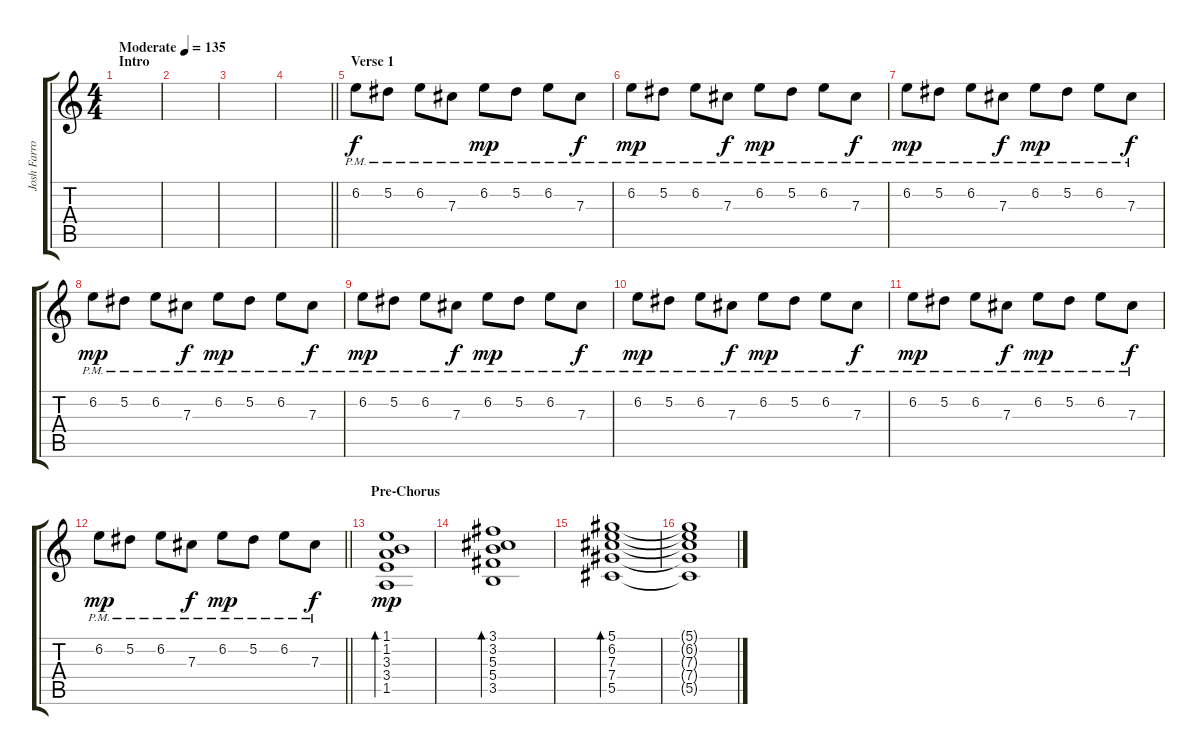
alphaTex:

\track ("Josh Farro (Lead Guitar)" "Josh Farro") {instrument overdrivenguitar}
\staff {score tabs}
\tuning (Eb4 Bb3 Gb3 Db3 Ab2 Db2) {hide}
\ts (4 4)
\section ("" "Intro")
\tempo (135 "Moderate")
\clef g2
\ks c
|
|
|
\barLineRight lightlight
|
\section ("" "Verse 1")
6.2{pm}.8{volume 16 instrument electricguitarjazz} 5.2{pm}.8 6.2{pm}.8 7.3{pm}.8 6.2{pm}.8{dy mp} 5.2{pm}.8 6.2{pm}.8 7.3{pm}.8{dy f} |
6.2{pm}.8{dy mp} 5.2{pm}.8 6.2{pm}.8 7.3{pm}.8{dy f} 6.2{pm}.8{dy mp} 5.2{pm}.8 6.2{pm}.8 7.3{pm}.8{dy f} |
6.2{pm}.8{dy mp} 5.2{pm}.8 6.2{pm}.8 7.3{pm}.8{dy f} 6.2{pm}.8{dy mp} 5.2{pm}.8 6.2{pm}.8 7.3{pm}.8{dy f} |
6.2{pm}.8{dy mp} 5.2{pm}.8 6.2{pm}.8 7.3{pm}.8{dy f} 6.2{pm}.8{dy mp} 5.2{pm}.8 6.2{pm}.8 7.3{pm}.8{dy f} |
6.2{pm}.8{dy mp} 5.2{pm}.8 6.2{pm}.8 7.3{pm}.8{dy f} 6.2{pm}.8{dy mp} 5.2{pm}.8 6.2{pm}.8 7.3{pm}.8{dy f} |
6.2{pm}.8{dy mp} 5.2{pm}.8 6.2{pm}.8 7.3{pm}.8{dy f} 6.2{pm}.8{dy mp} 5.2{pm}.8 6.2{pm}.8 7.3{pm}.8{dy f} |
6.2{pm}.8{dy mp} 5.2{pm}.8 6.2{pm}.8 7.3{pm}.8{dy f} 6.2{pm}.8{dy mp} 5.2{pm}.8 6.2{pm}.8 7.3{pm}.8{dy f} |
\barLineRight lightlight
6.2{pm}.8{dy mp} 5.2{pm}.8 6.2{pm}.8 7.3{pm}.8{dy f} 6.2{pm}.8{dy mp} 5.2{pm}.8 6.2{pm}.8 7.3{pm}.8{dy f} |
\section ("" "Pre-Chorus")
(1.1 1.2 3.3 3.4 1.5).1{bd 30 dy mp volume 16 instrument electricguitarclean} |
(3.1 3.2 5.3 5.4 3.5).1{bd 30} |
(5.1 6.2 7.3 7.4 5.5).1{bd 30} |
(5.1{t} 6.2{t} 7.3{t} 7.4{t} 5.5{t}).1
